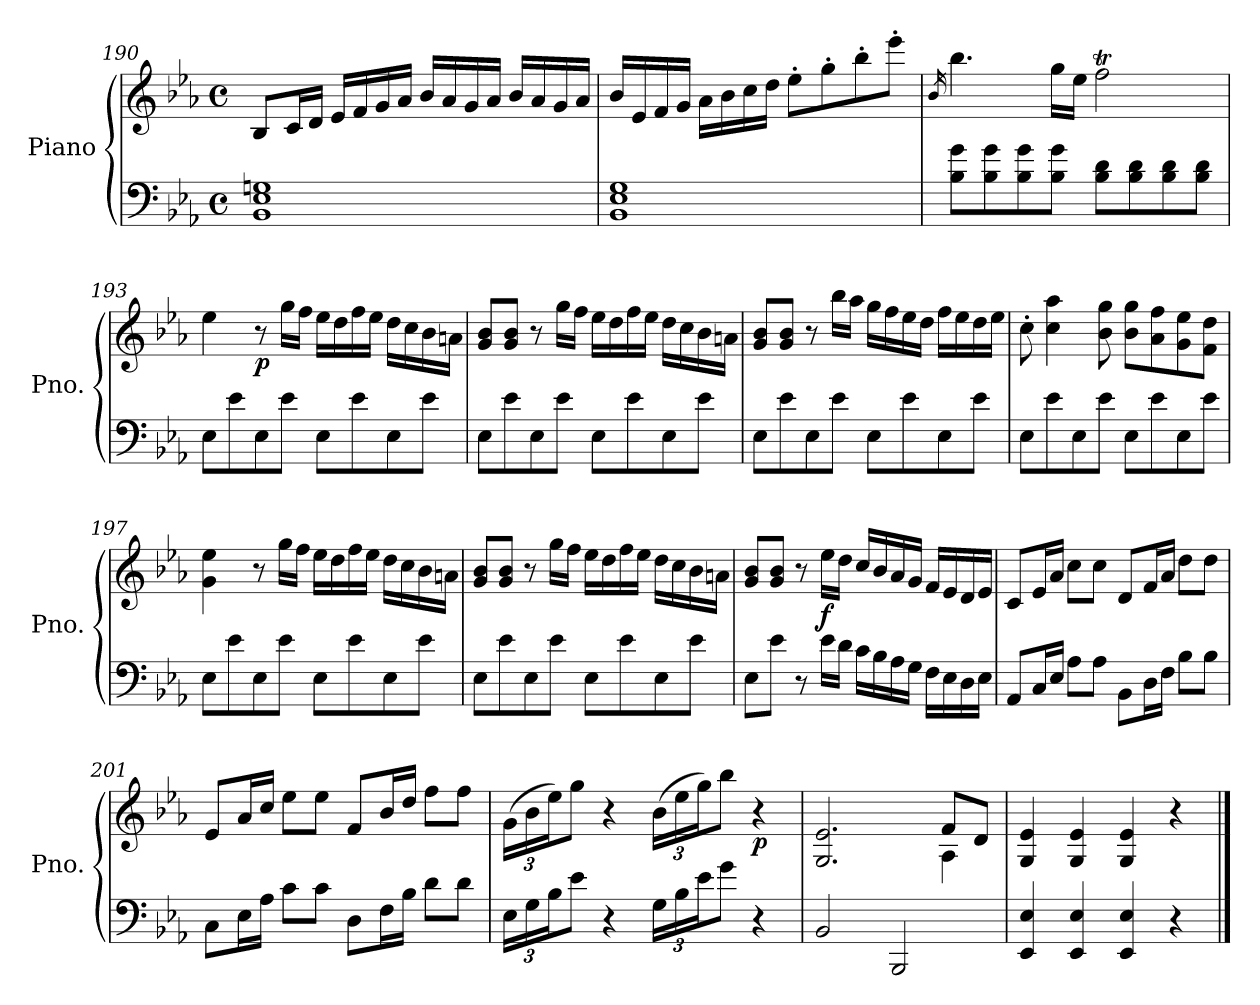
**kern	**kern	**dynam
*part1	*part1	*part1
*staff2	*staff1	*staff1/2
*I"Piano	*	*
*I'Pno.	*	*
!!LO:LB:g=z
*clefF4	*clefG2	*
*k[b-e-a-]	*k[b-e-a-]	*
*E-:	*E-:	*
*M4/4	*M4/4	*
*met(c)	*met(c)	*
=190	=190	=190
1BB- 1E- 1Gn	8B-/L	.
.	16c/L	.
.	16d/JJ	.
.	16e-/LL	.
.	16f/	.
.	16g/	.
.	16a-/JJ	.
.	16b-/LL	.
.	16a-/	.
.	16g/	.
.	16a-/JJ	.
.	16b-/LL	.
.	16a-/	.
.	16g/	.
.	16a-/JJ	.
!!LO:LB:g=z
=191	=191	=191
1BB- 1E- 1G	16b-/LL	.
.	16e-/	.
.	16f/	.
.	16g/JJ	.
.	16a-\LL	.
.	16b-\	.
.	16cc\	.
.	16dd\JJ	.
.	8ee-'\L	.
.	8gg'\	.
.	8bb-'\	.
.	8eee-'\J	.
=192	=192	=192
.	16qb-/	.
8B-\ 8g\L	4.bb-\	.
8B-\ 8g\	.	.
8B-\ 8g\	.	.
8B-\ 8g\J	16gg\LL	.
.	16ee-\JJ	.
8B-\ 8d\L	2ffT\	.
8B-\ 8d\	.	.
8B-\ 8d\	.	.
8B-\ 8d\J	.	.
=193	=193	=193
8E-\L	4ee-\	.
8e-\	.	.
!	!	!LO:DY:b
8E-\	8r	p
8e-\J	16gg\LL	.
.	16ff\JJ	.
8E-\L	16ee-\LL	.
.	16dd\	.
8e-\	16ff\	.
.	16ee-\JJ	.
8E-\	16dd\LL	.
.	16cc\	.
8e-\J	16b-\	.
.	16an\JJ	.
!!LO:PB:g=z
=194	=194	=194
8E-\L	8g/ 8b-/L	.
8e-\	8g/ 8b-/J	.
8E-\	8r	.
8e-\J	16gg\LL	.
.	16ff\JJ	.
8E-\L	16ee-\LL	.
.	16dd\	.
8e-\	16ff\	.
.	16ee-\JJ	.
8E-\	16dd\LL	.
.	16cc\	.
8e-\J	16b-\	.
.	16an\JJ	.
=195	=195	=195
8E-\L	8g/ 8b-/L	.
8e-\	8g/ 8b-/J	.
8E-\	8r	.
8e-\J	16bb-\LL	.
.	16aa-\JJ	.
8E-\L	16gg\LL	.
.	16ff\	.
8e-\	16ee-\	.
.	16dd\JJ	.
8E-\	16ff\LL	.
.	16ee-\	.
8e-\J	16dd\	.
.	16ee-\JJ	.
=196	=196	=196
8E-\L	8cc'\	.
8e-\	4cc\ 4aa-\	.
8E-\	.	.
8e-\J	8b-\ 8gg\	.
8E-\L	8b-\ 8gg\L	.
8e-\	8a-\ 8ff\	.
8E-\	8g\ 8ee-\	.
8e-\J	8f\ 8dd\J	.
=197	=197	=197
8E-\L	4g\ 4ee-\	.
8e-\	.	.
8E-\	8r	.
8e-\J	16gg\LL	.
.	16ff\JJ	.
8E-\L	16ee-\LL	.
.	16dd\	.
8e-\	16ff\	.
.	16ee-\JJ	.
8E-\	16dd\LL	.
.	16cc\	.
8e-\J	16b-\	.
.	16an\JJ	.
!!LO:LB:g=z
=198	=198	=198
8E-\L	8g/ 8b-/L	.
8e-\	8g/ 8b-/J	.
8E-\	8r	.
8e-\J	16gg\LL	.
.	16ff\JJ	.
8E-\L	16ee-\LL	.
.	16dd\	.
8e-\	16ff\	.
.	16ee-\JJ	.
8E-\	16dd\LL	.
.	16cc\	.
8e-\J	16b-\	.
.	16an\JJ	.
=199	=199	=199
8E-\L	8g/ 8b-/L	.
8e-\J	8g/ 8b-/J	.
8r	8r	.
!	!	!LO:DY:b
16e-\LL	16ee-\LL	f
16d\JJ	16dd\JJ	.
16c\LL	16cc/LL	.
16B-\	16b-/	.
16A-\	16a-/	.
16G\JJ	16g/JJ	.
16F\LL	16f/LL	.
16E-\	16e-/	.
16D\	16d/	.
16E-\JJ	16e-/JJ	.
=200	=200	=200
8AA-/L	8c/L	.
16C/L	16e-/L	.
16E-/JJ	16a-/JJ	.
8A-\L	8cc\L	.
8A-\J	8cc\J	.
8BB-\L	8d/L	.
16D\L	16f/L	.
16F\JJ	16a-/JJ	.
8B-\L	8dd\L	.
8B-\J	8dd\J	.
!!LO:LB:g=z
=201	=201	=201
8C\L	8e-/L	.
16E-\L	16a-/L	.
16A-\JJ	16cc/JJ	.
8c\L	8ee-\L	.
8c\J	8ee-\J	.
8D\L	8f/L	.
16F\L	16b-/L	.
16B-\JJ	16dd/JJ	.
8d\L	8ff\L	.
8d\J	8ff\J	.
=202	=202	=202
*Xbrackettup	*Xbrackettup	*
24E-\LL	(24g\LL	.
24G\	24b-\	.
24B-\J	24ee-\J)	.
8e-\J	8gg\J	.
4r	4r	.
24G\LL	(24b-\LL	.
24B-\	24ee-\	.
24e-\J	24gg\J)	.
8g\J	8bb-\J	.
!	!	!LO:DY:b
4r	4r	p
=203	=203	=203
*	*^	*
2BB-/	2.G/ 2.e-/	2ryy	.
2BBB-/	.	4ryy	.
.	8f/L	4A-\	.
.	8d/J	.	.
*	*v	*v	*
=204	=204	=204
4EE-/ 4E-/	4G/ 4e-/	.
4EE-/ 4E-/	4G/ 4e-/	.
4EE-/ 4E-/	4G/ 4e-/	.
4r	4r	.
==	==	==
*-	*-	*-
